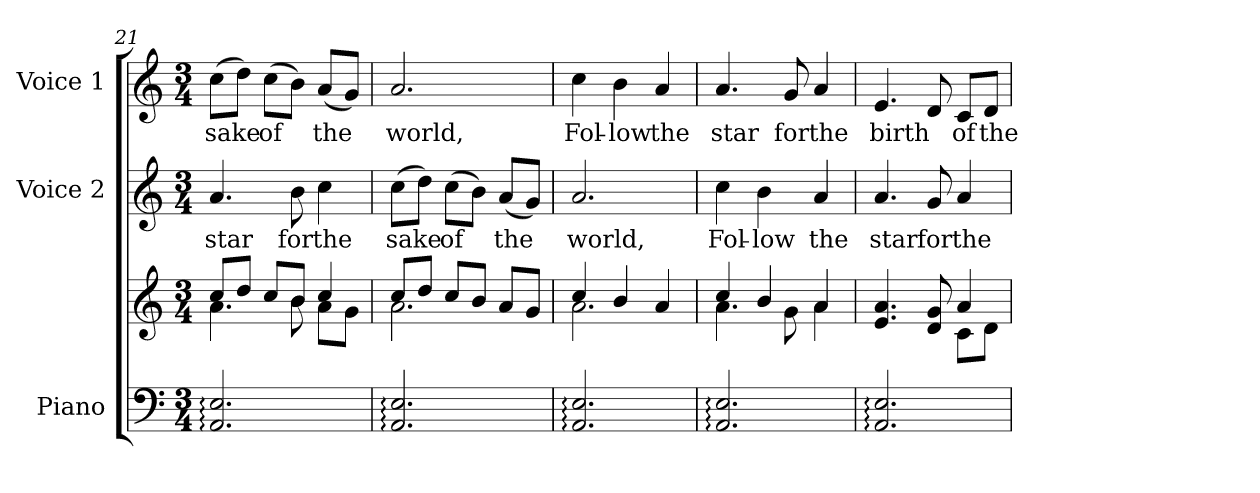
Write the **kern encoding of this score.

**kern	**kern	**kern	**text	**kern	**text
*part3	*part3	*part2	*part2	*part1	*part1
*staff4	*staff3	*staff2	*staff2	*staff1	*staff1
*I"Piano	*	*I"Voice 2	*	*I"Voice 1	*
*I'Pno.	*	*I'Voice	*	*I'Voice	*
*clefF4	*clefG2	*clefG2	*	*clefG2	*
*k[]	*k[]	*k[]	*	*k[]	*
*C:	*C:	*C:	*	*C:	*
*M3/4	*M3/4	*M3/4	*	*M3/4	*
=21	=21	=21	=21	=21	=21
*	*^	*	*	*	*
!	!	!	!	!LO:LY:b:color=#000000	!	!
!	!	!	!	!	!	!LO:LY:b:color=#000000
2.AAi/: 2.Ei:	8cci/L	4.ai\	4.ai/	star	(8cci\L	sake
.	8ddi/J	.	.	.	8ddi\J)	.
!	!	!	!	!	!	!LO:LY:b:color=#000000
.	8cci/L	.	.	.	(8cci\L	of
!	!	!	!	!LO:LY:b:color=#000000	!	!
.	8bi/J	8bi\	8bi\	for	8bi\J)	.
!	!	!	!	!LO:LY:b:color=#000000	!	!
!	!	!	!	!	!	!LO:LY:b:color=#000000
.	8ai\L	4cci/	4cci\	the	(8ai/L	the
.	8gi\J	.	.	.	8gi/J)	.
!!LO:PB:g=z
=22	=22	=22	=22	=22	=22	=22
!	!	!	!	!LO:LY:b:color=#000000	!	!
!	!	!	!	!	!	!LO:LY:b:color=#000000
2.AAi/: 2.Ei:	2.ai\	8cci/L	(8cci\L	sake	2.ai/	world,
.	.	8ddi/J	8ddi\J)	.	.	.
!	!	!	!	!LO:LY:b:color=#000000	!	!
.	.	8cci/L	(8cci\L	of	.	.
.	.	8bi/J	8bi\J)	.	.	.
!	!	!	!	!LO:LY:b:color=#000000	!	!
.	.	8ai/L	(8ai/L	the	.	.
.	.	8gi/J	8gi/J)	.	.	.
=23	=23	=23	=23	=23	=23	=23
!	!	!	!	!LO:LY:b:color=#000000	!	!
!	!	!	!	!	!	!LO:LY:b:color=#000000
2.AAi/: 2.Ei:	4cci/	2.ai\	2.ai/	world,	4cci\	Fol-
!	!	!	!	!	!	!LO:LY:b:color=#000000
.	4bi/	.	.	.	4bi\	-low
!	!	!	!	!	!	!LO:LY:b:color=#000000
.	4ai/	.	.	.	4ai/	the
=24	=24	=24	=24	=24	=24	=24
!	!	!	!	!LO:LY:b:color=#000000	!	!
!	!	!	!	!	!	!LO:LY:b:color=#000000
2.AAi/: 2.Ei:	4.ai\	4cci/	4cci\	Fol-	4.ai/	star
!	!	!	!	!LO:LY:b:color=#000000	!	!
.	.	4bi/	4bi\	-low	.	.
!	!	!	!	!	!	!LO:LY:b:color=#000000
.	8gi\	.	.	.	8gi/	for
!	!	!	!	!LO:LY:b:color=#000000	!	!
!	!	!	!	!	!	!LO:LY:b:color=#000000
.	4ai/	4ai\	4ai/	the	4ai/	the
=25	=25	=25	=25	=25	=25	=25
!	!	!	!	!LO:LY:b:color=#000000	!	!
!	!	!	!	!	!	!LO:LY:b:color=#000000
2.AAi/: 2.Ei:	4.ei/ 4.ai	2ryy	4.ai/	star	4.ei/	birth
!	!	!	!	!LO:LY:b:color=#000000	!	!
.	8di/ 8gi	.	8gi/	for	8di/	.
!	!	!	!	!LO:LY:b:color=#000000	!	!
!	!	!	!	!	!	!LO:LY:b:color=#000000
.	4ai/	8ci\L	4ai/	the	8ci/L	of
!	!	!	!	!	!	!LO:LY:b:color=#000000
.	.	8di\J	.	.	8di/J	the
*	*v	*v	*	*	*	*
=	=	=	=	=	=
*-	*-	*-	*-	*-	*-
